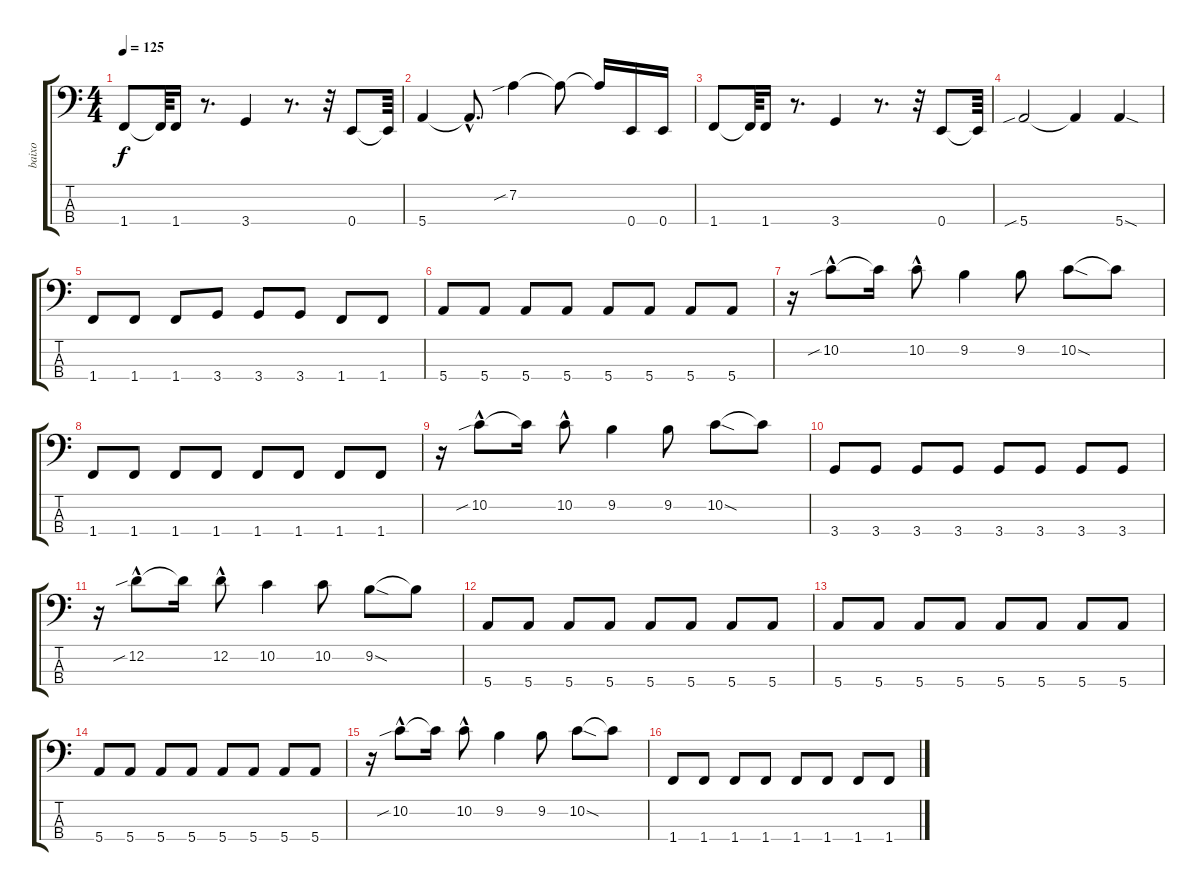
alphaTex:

\track ("baixo" "baixo") {instrument electricbassfinger}
\staff {score tabs}
\tuning (G2 D2 A1 E1) {hide}
\ts (4 4)
\tempo 125
\clef f4
\ks c
1.4.8{dy f} 1.4{t}.64 1.4.16 r.8{d} 3.4.4 r.8{d} r.32 0.4.8 0.4{t}.64 |
5.4.4 5.4{hac t}.8{d} 7.2{sib}.4 7.2{t}.8 7.2{t}.16 0.4.16 0.4.16 |
1.4.8 1.4{t}.64 1.4.16 r.8{d} 3.4.4 r.8{d} r.32 0.4.8 0.4{t}.64 |
5.4{sib}.2 5.4{t}.4 5.4{sod}.4 |
1.4.8 1.4.8 1.4.8 3.4.8 3.4.8 3.4.8 1.4.8 1.4.8 |
5.4.8{volume 12} 5.4.8 5.4.8 5.4.8 5.4.8 5.4.8 5.4.8 5.4.8 |
r.16 10.2{sib hac}.8 10.2{t}.16 10.2{hac}.8 9.2.4 9.2.8 10.2{sod}.8 10.2{t}.8 |
1.4.8 1.4.8 1.4.8 1.4.8 1.4.8 1.4.8 1.4.8 1.4.8 |
r.16 10.2{sib hac}.8 10.2{t}.16 10.2{hac}.8 9.2.4 9.2.8 10.2{sod}.8 10.2{t}.8 |
3.4.8 3.4.8 3.4.8 3.4.8 3.4.8 3.4.8 3.4.8 3.4.8 |
r.16 12.2{sib hac}.8 12.2{t}.16 12.2{hac}.8 10.2.4 10.2.8 9.2{sod}.8 9.2{t}.8 |
5.4.8 5.4.8 5.4.8 5.4.8 5.4.8 5.4.8 5.4.8 5.4.8 |
5.4.8 5.4.8 5.4.8 5.4.8 5.4.8 5.4.8 5.4.8 5.4.8 |
5.4.8 5.4.8 5.4.8 5.4.8 5.4.8 5.4.8 5.4.8 5.4.8 |
r.16 10.2{sib hac}.8 10.2{t}.16 10.2{hac}.8 9.2.4 9.2.8 10.2{sod}.8 10.2{t}.8 |
1.4.8 1.4.8 1.4.8 1.4.8 1.4.8 1.4.8 1.4.8 1.4.8
